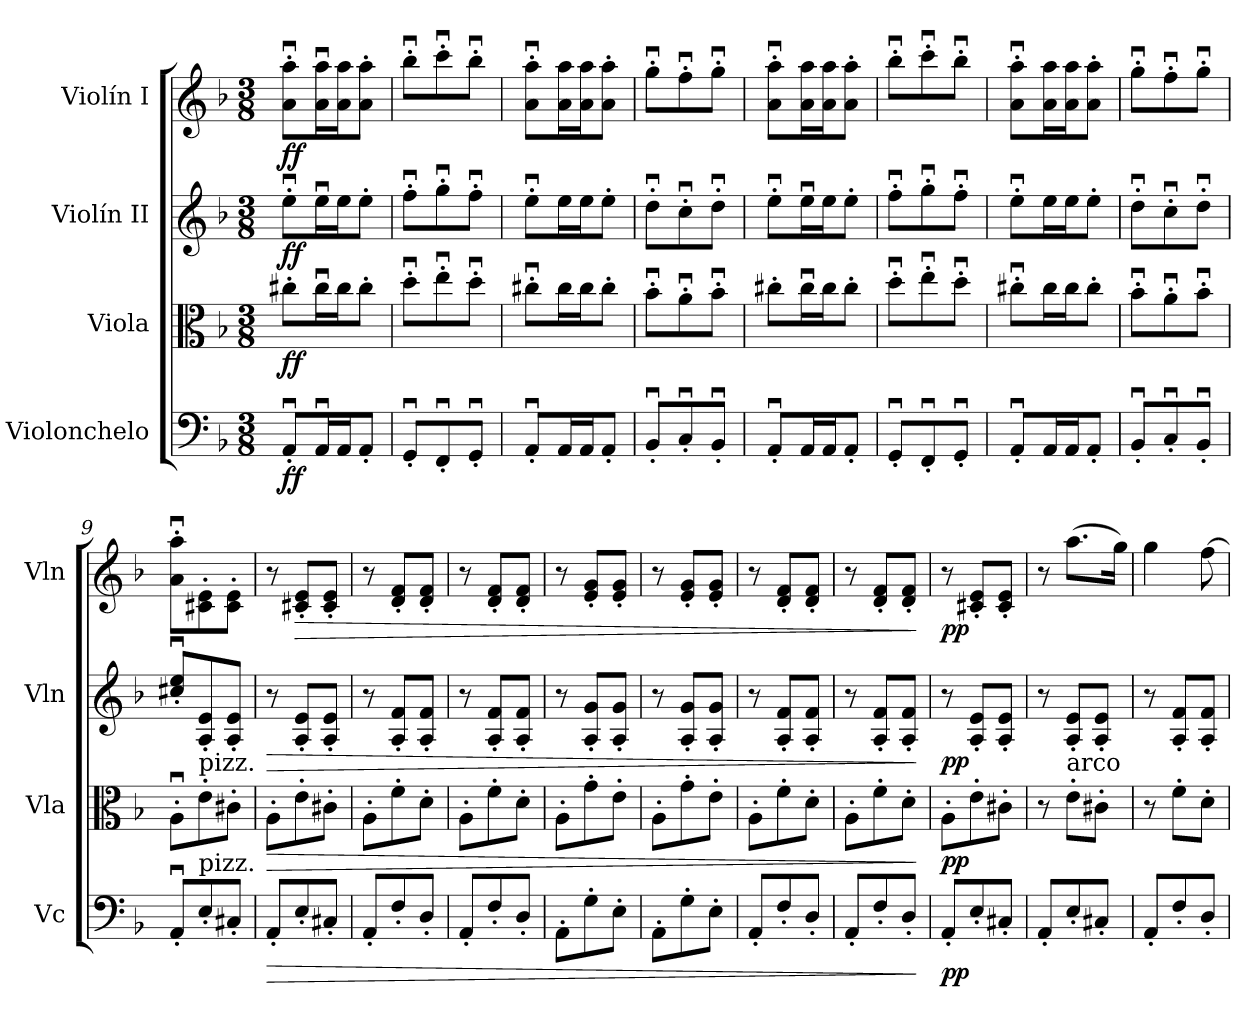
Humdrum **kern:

**kern	**dynam	**kern	**dynam	**kern	**dynam	**kern	**dynam
*part4	*part4	*part3	*part3	*part2	*part2	*part1	*part1
*staff4	*staff4	*staff3	*staff3	*staff2	*staff2	*staff1	*staff1
*I"Violonchelo	*	*I"Viola	*	*I"Violín II	*	*I"Violín I	*
*I'Vc	*	*I'Vla	*	*I'Vln	*	*I'Vln	*
*clefF4	*	*clefC3	*	*clefG2	*	*clefG2	*
*k[b-]	*	*k[b-]	*	*k[b-]	*	*k[b-]	*
*M3/8	*	*M3/8	*	*M3/8	*	*M3/8	*
*MM105	*	*MM105	*	*MM105	*	*MM105	*
=1	=1	=1	=1	=1	=1	=1	=1
!	!LO:DY:b	!	!LO:DY:b	!	!LO:DY:b	!	!LO:DY:b
8AAu'/L	ff	8cc#X'\L	ff	8eeu'\L	ff	8a\u' 8aa\u'L	ff
16AAu/L	.	16cc#u\L	.	16eeu\L	.	16a\u 16aa\uL	.
16AA/J	.	16cc#\J	.	16ee\J	.	16a\ 16aa\J	.
8AA'/J	.	8cc#'\J	.	8ee'\J	.	8a\' 8aa\'J	.
=2	=2	=2	=2	=2	=2	=2	=2
8GGu'/L	.	8ddu'\L	.	8ffu'\L	.	8bb-u'\L	.
8FFu'/	.	8eeu'\	.	8ggu'\	.	8cccu'\	.
8GGu'/J	.	8ddu'\J	.	8ffu'\J	.	8bb-u'\J	.
=3	=3	=3	=3	=3	=3	=3	=3
8AAu'/L	.	8cc#Xu'\L	.	8eeu'\L	.	8a\u' 8aa\u'L	.
16AA/L	.	16cc#\L	.	16ee\L	.	16a\ 16aa\L	.
16AA/J	.	16cc#\J	.	16ee\J	.	16a\ 16aa\J	.
8AA'/J	.	8cc#'\J	.	8ee'\J	.	8a\' 8aa\'J	.
=4	=4	=4	=4	=4	=4	=4	=4
8BB-u'/L	.	8b-u'\L	.	8ddu'\L	.	8ggu'\L	.
8Cu'/	.	8au'\	.	8ccu'\	.	8ffu'\	.
8BB-u'/J	.	8b-u'\J	.	8ddu'\J	.	8ggu'\J	.
=5	=5	=5	=5	=5	=5	=5	=5
8AAu'/L	.	8cc#X'\L	.	8eeu'\L	.	8a\u' 8aa\u'L	.
16AA/L	.	16cc#u\L	.	16eeu\L	.	16a\ 16aa\L	.
16AA/J	.	16cc#\J	.	16ee\J	.	16a\ 16aa\J	.
8AA'/J	.	8cc#'\J	.	8ee'\J	.	8a\' 8aa\'J	.
=6	=6	=6	=6	=6	=6	=6	=6
8GGu'/L	.	8ddu'\L	.	8ffu'\L	.	8bb-u'\L	.
8FFu'/	.	8eeu'\	.	8ggu'\	.	8cccu'\	.
8GGu'/J	.	8ddu'\J	.	8ffu'\J	.	8bb-u'\J	.
=7	=7	=7	=7	=7	=7	=7	=7
8AAu'/L	.	8cc#Xu'\L	.	8eeu'\L	.	8a\u' 8aa\u'L	.
16AA/L	.	16cc#\L	.	16ee\L	.	16a\ 16aa\L	.
16AA/J	.	16cc#\J	.	16ee\J	.	16a\ 16aa\J	.
8AA'/J	.	8cc#'\J	.	8ee'\J	.	8a\' 8aa\'J	.
=8	=8	=8	=8	=8	=8	=8	=8
8BB-u'/L	.	8b-u'\L	.	8ddu'\L	.	8ggu'\L	.
8Cu'/	.	8au'\	.	8ccu'\	.	8ffu'\	.
8BB-u'/J	.	8b-u'\J	.	8ddu'\J	.	8ggu'\J	.
!!LO:LB:g=z
=9	=9	=9	=9	=9	=9	=9	=9
8AAu'/L	.	8Au'\L	.	8cc#X/u' 8ee/u'L	.	8a\u' 8aa\u'L	.
!	!	!LO:TX:a:t=pizz.	!	!	!	!	!
!LO:TX:a:t=pizz.	!	!	!	!	!	!	!
8E'/	.	8e'\	.	8A/' 8e/'	.	8c#X\' 8e\'	.
8C#X'/J	.	8c#X'\J	.	8A/' 8e/'J	.	8c#\' 8e\'J	.
=10	=10	=10	=10	=10	=10	=10	=10
!	!LO:HP:b	!	!LO:HP:b	!	!LO:HP:b	!	!
8AA'/L	>	8A'\L	>	8r	>	8r	.
!	!	!	!	!	!	!	!LO:HP:b
8E'/	.	8e'\	.	8A/' 8e/'L	.	8c#X/' 8e/'L	>
8C#X'/J	.	8c#X'\J	.	8A/' 8e/'J	.	8c#/' 8e/'J	.
=11	=11	=11	=11	=11	=11	=11	=11
8AA'/L	.	8A'\L	.	8r	.	8r	.
8F'/	.	8f'\	.	8A/' 8f/'L	.	8d/' 8f/'L	.
8D'/J	.	8d'\J	.	8A/' 8f/'J	.	8d/' 8f/'J	.
=12	=12	=12	=12	=12	=12	=12	=12
8AA'/L	.	8A'\L	.	8r	.	8r	.
8F'/	.	8f'\	.	8A/' 8f/'L	.	8d/' 8f/'L	.
8D'/J	.	8d'\J	.	8A/' 8f/'J	.	8d/' 8f/'J	.
=13	=13	=13	=13	=13	=13	=13	=13
8AA'\L	.	8A'\L	.	8r	.	8r	.
8G'\	.	8g'\	.	8A/' 8g/'L	.	8e/' 8g/'L	.
8E'\J	.	8e'\J	.	8A/' 8g/'J	.	8e/' 8g/'J	.
=14	=14	=14	=14	=14	=14	=14	=14
8AA'\L	.	8A'\L	.	8r	.	8r	.
8G'\	.	8g'\	.	8A/' 8g/'L	.	8e/' 8g/'L	.
8E'\J	.	8e'\J	.	8A/' 8g/'J	.	8e/' 8g/'J	.
=15	=15	=15	=15	=15	=15	=15	=15
8AA'/L	.	8A'\L	.	8r	.	8r	.
8F'/	.	8f'\	.	8A/' 8f/'L	.	8d/' 8f/'L	.
8D'/J	.	8d'\J	.	8A/' 8f/'J	.	8d/' 8f/'J	.
=16	=16	=16	=16	=16	=16	=16	=16
8AA'/L	.	8A'\L	.	8r	.	8r	.
8F'/	.	8f'\	.	8A/' 8f/'L	.	8d/' 8f/'L	.
8D'/J	.	8d'\J	.	8A/' 8f/'J	.	8d/' 8f/'J	.
.	]	.	]	.	]	.	]
=17	=17	=17	=17	=17	=17	=17	=17
!	!LO:DY:b	!	!LO:DY:b	!	!LO:DY:b	!	!LO:DY:b
8AA'/L	pp	8A'\L	pp	8r	pp	8r	pp
8E'/	.	8e'\	.	8A/' 8e/'L	.	8c#X/' 8e/'L	.
8C#X'/J	.	8c#X'\J	.	8A/' 8e/'J	.	8c#/' 8e/'J	.
=18	=18	=18	=18	=18	=18	=18	=18
8AA'/L	.	8r	.	8r	.	8r	.
!	!	!LO:TX:a:t=arco	!	!	!	!	!
8E'/	.	8e'\L	.	8A/' 8e/'L	.	(8.aa\L	.
8C#X'/J	.	8c#X'\J	.	8A/' 8e/'J	.	.	.
.	.	.	.	.	.	16gg\Jk)	.
=19	=19	=19	=19	=19	=19	=19	=19
8AA'/L	.	8r	.	8r	.	4gg\	.
8F'/	.	8f'\L	.	8A/' 8f/'L	.	.	.
8D'/J	.	8d'\J	.	8A/' 8f/'J	.	[8ff\	.
=	=	=	=	=	=	=	=
*-	*-	*-	*-	*-	*-	*-	*-
